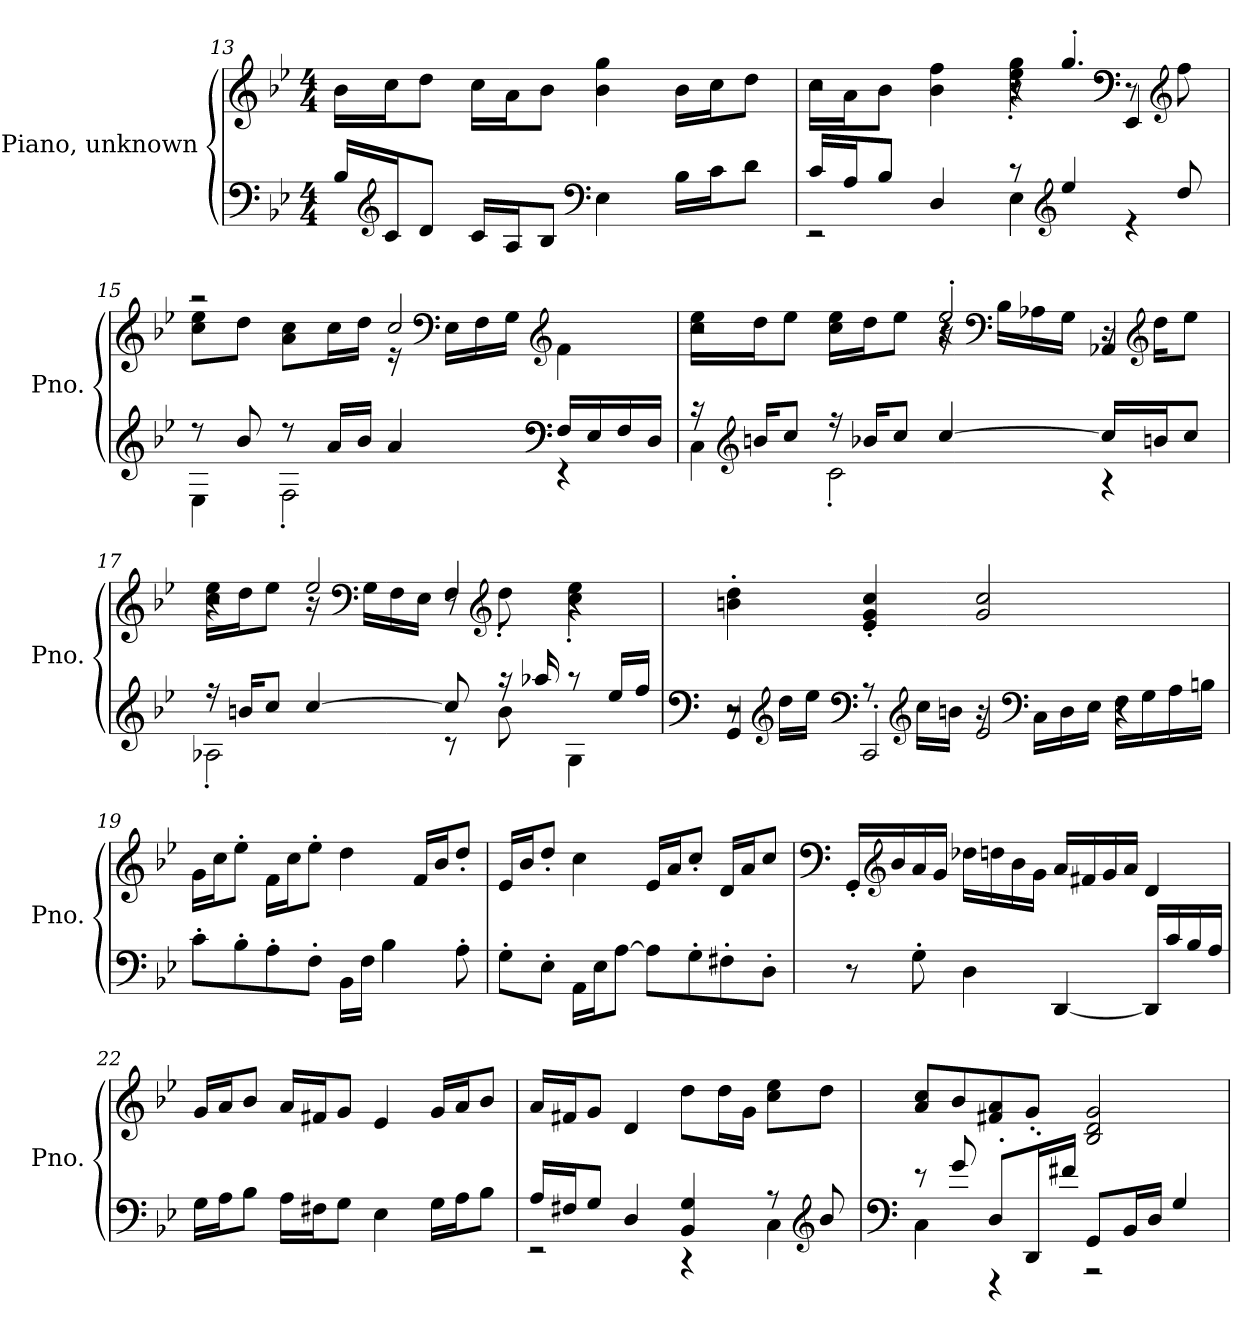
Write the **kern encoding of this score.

**kern	**kern
*part1	*part1
*staff2	*staff1
*I"Piano, unknown	*
*I'Pno.	*
*clefF4	*clefG2
*k[b-e-]	*k[b-e-]
*M4/4	*M4/4
=13	=13
16B-/LL	16b-\LL
*clefG2	*
16c/J	16cc\J
8d/J	8dd\J
16c/LL	16cc\LL
16A/J	16a\J
8B-/J	8b-\J
*clefF4	*
4E-\	4b-\ 4gg\
16B-\LL	16b-\LL
16c\J	16cc\J
8d\J	8dd\J
=14	=14
*^	*^
*	*	*	*^
16c/LL	2r	2r	16cc\LL	2r
16A/J	.	.	16a\J	.
8B-/J	.	.	8b-\J	.
4D/	.	.	4b-\ 4ff\	.
8r	4E-\	8r	4ee-\' 4gg\'	4r
*clefG2	*	*	*	*
4ee-/	.	4.gg'/	.	.
*	*	*clefF4	*	*
.	4r	.	8r	4EE-/
*	*	*clefG2	*	*
8dd/	.	.	8ff\	.
*	*	*	*v	*v
!!LO:LB:g=z
=15	=15	=15	=15
8r	4E-\	2r	8cc\ 8ee-\L
8b-/	.	.	8dd\J
8r	2F'\	.	8a\ 8cc\L
16a/LL	.	.	16cc\L
16b-/JJ	.	.	16dd\JJ
4a/	.	2cc/	16r
*	*	*clefF4	*
.	.	.	16E-\LL
.	.	.	16F\
.	.	.	16G\JJ
*clefF4	*	*clefG2	*
16F/LL	4r	.	4f\
16E-/	.	.	.
16F/	.	.	.
16D/JJ	.	.	.
=16	=16	=16	=16
*	*	*	*^
16r	4C\	2r	16cc\ 16ee-\LL	2r
*clefG2	*	*	*	*
16bn/KL	.	.	16dd\J	.
8cc/J	.	.	8ee-\J	.
16r	2c'\	.	16cc\ 16ee-\LL	.
16b-X/KL	.	.	16dd\J	.
8cc/J	.	.	8ee-\J	.
[4cc/	.	2ee-'/	16r	4r
*	*	*clefF4	*	*
.	.	.	16B-\LL	.
.	.	.	16A-X\	.
.	.	.	16G\JJ	.
16cc/LL]	4r	.	16r	4AA-X/
*	*	*clefG2	*	*
16bn/J	.	.	16dd\KL	.
8cc/J	.	.	8ee-\J	.
!!LO:PB:g=z	!!	!!
=17	=17	=17	=17	=17
16r	2A-X'\	4r	16cc\ 16ee-\LL	2r
16bn/KL	.	.	16dd\J	.
8cc/J	.	.	8ee-\J	.
[4cc/	.	2ee-/	16r	.
*	*	*clefF4	*	*
.	.	.	16G\LL	.
.	.	.	16F\	.
.	.	.	16E-\JJ	.
8cc/]	8r	.	8r	4F/
*	*	*clefG2	*	*
16r	8b\	.	8dd'\	.
16aa-X/	.	.	.	.
8r	4G\	4r	4cc\' 4ee-\'	4r
16ee-/LL	.	.	.	.
16ff/JJ	.	.	.	.
*v	*v	*	*	*
*	*v	*v	*v
=18	=18
*clefF4	*
*^	*
*	*^	*
2r	8r	4GG/	4bn\' 4dd\'
*clefG2	*	*	*
.	16dd\LL	.	.
.	16ee-\JJ	.	.
*clefF4	*	*	*
.	8r	2CC'/	4e-/' 4g/' 4cc/'
*clefG2	*	*	*
.	16cc\LL	.	.
.	16bn\JJ	.	.
2e-/	16r	.	2g/ 2cc/
*clefF4	*	*	*
.	16C\LL	.	.
.	16D\	.	.
.	16E-\JJ	.	.
.	16F\LL	4r	.
.	16G\	.	.
.	16A\	.	.
.	16Bn\JJ	.	.
*v	*v	*v	*
!!LO:LB:g=z
=19	=19
8c'\L	16g\LL
.	16cc\J
8B-'\	8ee-'\J
8A'\	16f\LL
.	16cc\J
8F'\J	8ee-'\J
16BB-\LL	4dd\
16F\JJ	.
4B-\	.
.	16f/LL
.	16b-/J
8A'\	8dd'/J
=20	=20
8G'\L	16e-/LL
.	16b-/J
8E-'\J	8dd'/J
16AA\LL	4cc\
16E-\J	.
[8A\J	.
8A\L]	16e-/LL
.	16a/J
8G'\	8cc'/J
8F#X'\	16d/LL
.	16a/J
8D'\J	8cc/J
=21	=21
*	*clefF4
8r	16GG'/LL
*	*clefG2
.	16b-/
8G'\	16a/
.	16g/JJ
4D\	16dd-X\LL
.	16ddn\
.	16b-\
.	16g\JJ
[4DD/	16a/LL
.	16f#X/
.	16g/
.	16a/JJ
16DD/LL]	4d/
16c/	.
16B-/	.
16A/JJ	.
!!LO:LB:g=z
=22	=22
16G\LL	16g/LL
16A\J	16a/J
8B-\J	8b-/J
16A\LL	16a/LL
16F#X\J	16f#X/J
8G\J	8g/J
4E-\	4e-/
16G\LL	16g/LL
16A\J	16a/J
8B-\J	8b-/J
=23	=23
*^	*
16A/LL	2r	16a/LL
16F#X/J	.	16f#X/J
8G/J	.	8g/J
4D/	.	4d/
4BB-/ 4G/	4r	8dd\L
.	.	16dd\L
.	.	16g\JJ
8r	4C\	8cc\ 8ee-\L
*clefG2	*	*
8b-/	.	8dd\J
=24	=24	=24
*clefF4	*	*
8r	4C\	8a/ 8cc/L
8g/	.	8b-/
8D'/L	4r	8f#X/ 8a/
16DD'/L	.	8g'/J
16f#X/JJ	.	.
8GG/L	2r	2B-/ 2d/ 2g/
16BB-/L	.	.
16D/JJ	.	.
4G/	.	.
*v	*v	*
=	=
*-	*-
